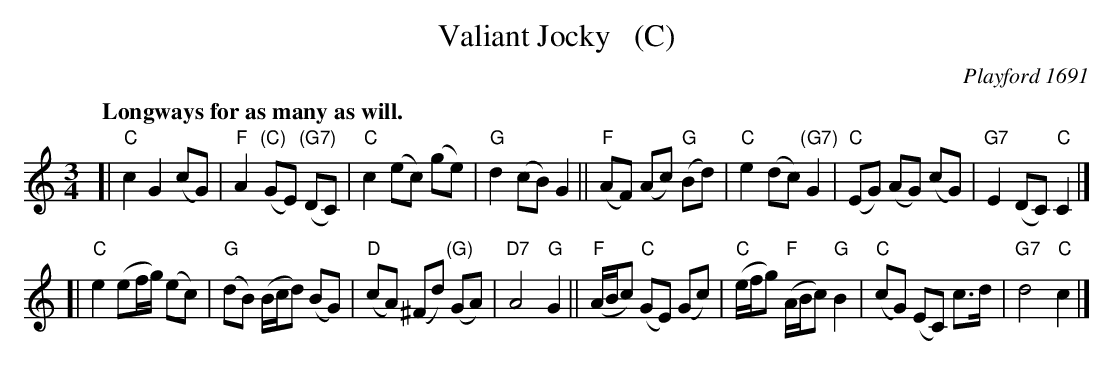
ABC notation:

X:1
T: Valiant Jocky   (C)
O: Playford 1691
Q: "Longways for as many as will."
M: 3/4
L: 1/8
K: C
[|\
"C"c2 G2 (cG) | "F"A2 "(C)"(GE) "(G7)"(DC) | "C"c2 (ec) (ge) | "G"d2(cB) G2 ||\
"F"(AF) (Ac) "G"(Bd) | "C"e2 (dc) "(G7)"G2 | "C"(EG) (AG) (cG) | "G7"E2 (DC) "C"C2 |]
[|\
"C"e2 (ef/g/) (ec) | "G"(dB) (B/c/d) (BG) | "D"(cA) (^Fd) "(G)"(GA) | "D7"A4 "G"G2 ||\
"F"(A/B/c) "C"(GE) (Gc) | "C"(e/f/g) "F"(A/B/c) "G"B2 | "C"(cG) (EC) c>d | "G7"d4 "C"c2 |]
